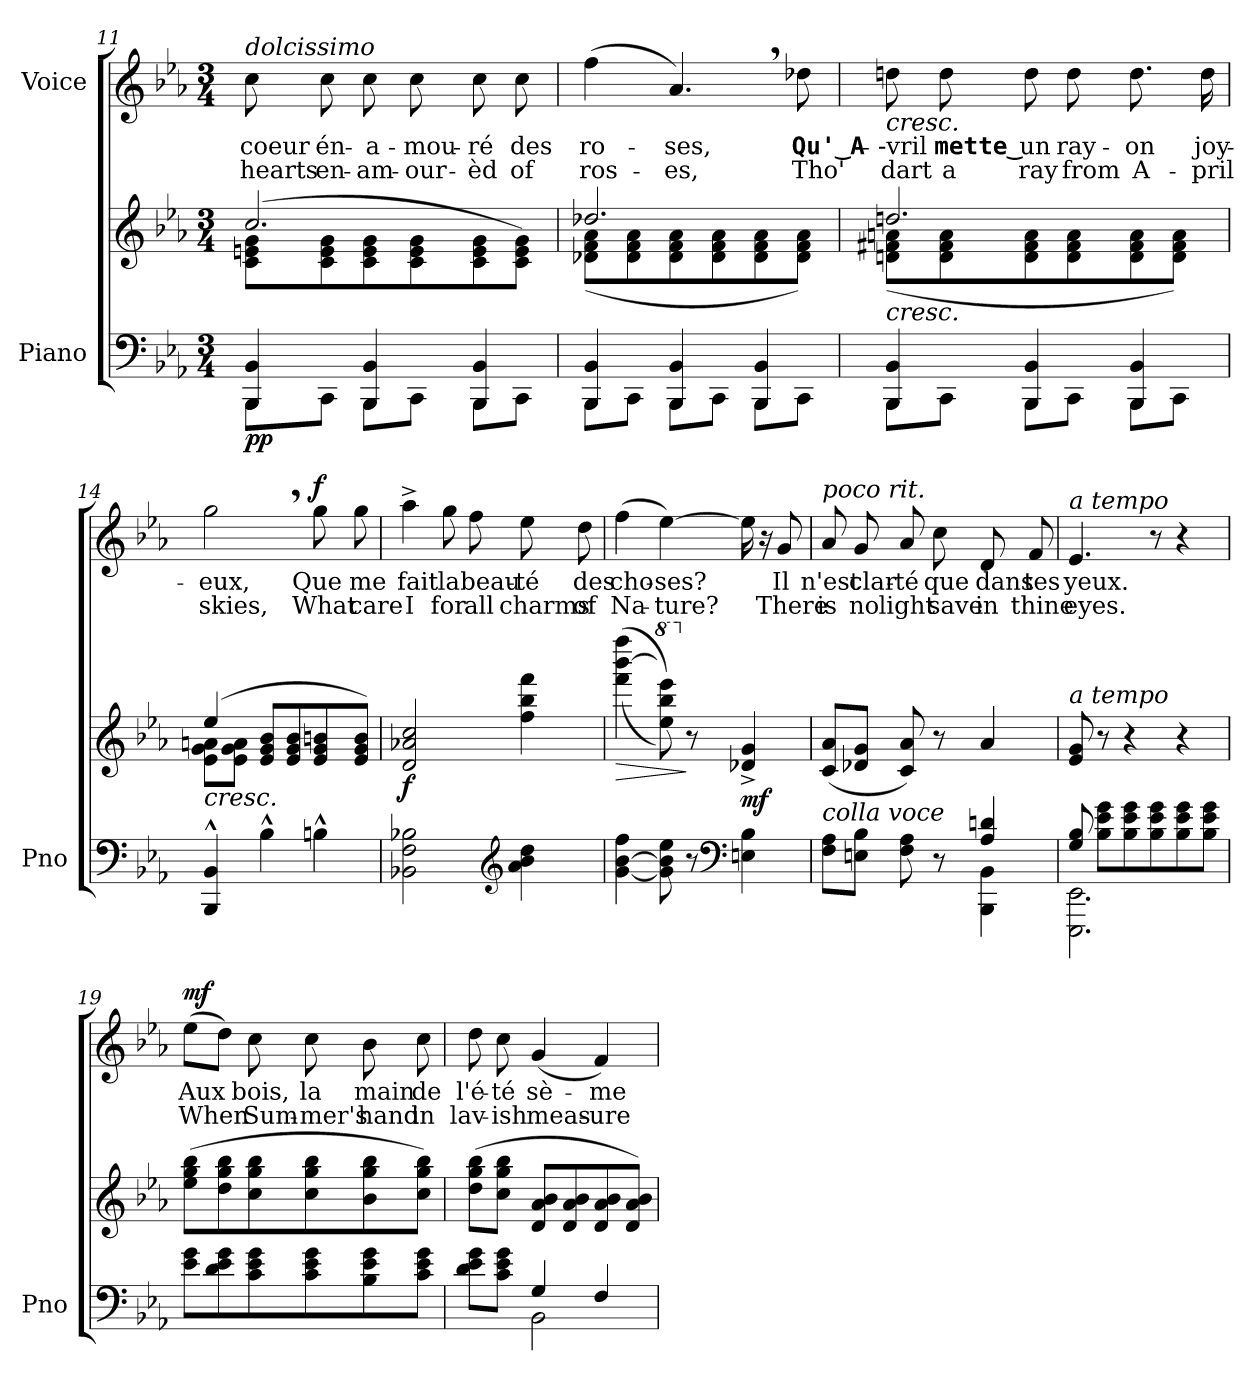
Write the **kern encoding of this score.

**kern	**kern	**dynam	**kern	**text	**text	**dynam
*part2	*part2	*part2	*part1	*part1	*part1	*part1
*staff3	*staff2	*staff2/3	*staff1	*staff1	*staff1	*staff1
*I"Piano	*	*	*I"Voice	*	*	*
*I'Pno	*	*	*	*	*	*
*clefF4	*clefG2	*	*clefG2	*	*	*
*k[b-e-a-]	*k[b-e-a-]	*	*k[b-e-a-]	*	*	*
*M3/4	*M3/4	*	*M3/4	*	*	*
=11	=11	=11	=11	=11	=11	=11
*^	*^	*	*	*	*	*
!	!	!	!	!	!LO:TX:i:t=dolcissimo	!	!	!
!	!	!	!	!LO:DY:b=2	!	!	!	!
4BBB-/ 4BB-/	8BBB-\L	(2.cc/	8c\ 8en\ 8g\L	pp	8cc\	coeur	hearts	.
.	8CC\J	.	8c\ 8e\ 8g\	.	8cc\	én-	en-	.
4BBB-/ 4BB-/	8BBB-\L	.	8c\ 8e\ 8g\	.	8cc\	-a-	-am-	.
.	8CC\J	.	8c\ 8e\ 8g\	.	8cc\	-mou-	-our-	.
4BBB-/ 4BB-/	8BBB-\L	.	8c\ 8e\ 8g\	.	8cc\	-ré	-èd	.
.	8CC\J	.	8c\ 8e\ 8g\J)	.	8cc\	des	of	.
=12	=12	=12	=12	=12	=12	=12	=12	=12
4BBB-/ 4BB-/	8BBB-\L	2.dd-X/	(8d-X\ 8f\ 8a-\L	.	(4ff\	ro-	ros-	.
.	8CC\J	.	8d-\ 8f\ 8a-\	.	.	.	.	.
4BBB-/ 4BB-/	8BBB-\L	.	8d-\ 8f\ 8a-\	.	4.a-,/)	-ses,	-es,	.
.	8CC\J	.	8d-\ 8f\ 8a-\	.	.	.	.	.
4BBB-/ 4BB-/	8BBB-\L	.	8d-\ 8f\ 8a-\	.	.	.	.	.
.	8CC\J	.	8d-\ 8f\ 8a-\J)	.	8dd-X\	Qu'‿A-	Tho'	.
=13	=13	=13	=13	=13	=13	=13	=13	=13
!	!	!	!	!	!LO:TX:b:i:t=cresc.	!	!	!
!	!	!LO:TX:b:i:t=cresc.	!	!	!	!	!	!
4BBB-/ 4BB-/	8BBB-\L	2.ddn/	(8dn\ 8f#X\ 8an\L	.	8ddn\	--vril	dart	.
.	8CC\J	.	8d\ 8f#\ 8a\	.	8dd\	mette‿	a	.
4BBB-/ 4BB-/	8BBB-\L	.	8d\ 8f#\ 8a\	.	8dd\	un	ray	.
.	8CC\J	.	8d\ 8f#\ 8a\	.	8dd\	ray-	from	.
4BBB-/ 4BB-/	8BBB-\L	.	8d\ 8f#\ 8a\	.	8.dd\	-on	A-	.
.	8CC\J	.	8d\ 8f#\ 8a\J)	.	.	.	.	.
.	.	.	.	.	16dd\	joy-	-pril	.
*v	*v	*	*	*	*	*	*	*
=14	=14	=14	=14	=14	=14	=14	=14
!	!LO:TX:b:i:t=cresc.	!	!	!	!	!	!
4BBB-/^^ 4BB-/^^	(4ee-/	8e-\ 8g\ 8an\L	.	2gg,\	-eux,	skies,	.
.	.	8e-\ 8g\ 8a\J	.	.	.	.	.
4B-^^\	8e-/ 8g/ 8b-/L	2ryy	.	.	.	.	.
.	8e-/ 8g/ 8b-/	.	.	.	.	.	.
!	!	!	!	!	!	!	!LO:DY:b
4Bn^^\	8e-/ 8g/ 8bn/	.	.	8gg\	Que	What	f
.	8e-/ 8g/ 8b/J)	.	.	8gg\	me	care	.
*	*v	*v	*	*	*	*	*
=15	=15	=15	=15	=15	=15	=15
!	!	!LO:DY:b	!	!	!	!
2BB-X\ 2F\ 2B-X\	2d/ 2a-X/ 2cc/	f	4aa-^\	fait	I	.
.	.	.	8gg\	la	for	.
.	.	.	8ff\	beau-	all	.
*clefG2	*	*	*	*	*	*
4a-\ 4b-\ 4dd\	4ff\ 4bb-\ 4fff\	.	8ee-\	-té	charms	.
.	.	.	8dd\	des	of	.
=16	=16	=16	=16	=16	=16	=16
!	!	!LO:HP:b	!	!	!	!
[4g\ [4b-\ 4ff\	((4fff\ [4bbb-\ 4ffff\	>	(4ff\	cho-	Na-	.
*	*8va	*	*	*	*	*
8g\] 8b-\] 8ee-\	8eee-\ 8bbb-\] 8eeee-\))	.	[4ee-\)	-ses?	-ture?	.
*	*X8va	*	*	*	*	*
8r	8r	]	.	.	.	.
*clefF4	*	*	*	*	*	*
!	!	!LO:DY:b	!	!	!	!
4En\ 4B-\	4d-X/^> 4g/^>	mf	16ee-\]	.	.	.
.	.	.	16r	.	.	.
.	.	.	8g/	Il	There	.
=17	=17	=17	=17	=17	=17	=17
*^	*	*	*	*	*	*
!	!	!	!	!LO:TX:a:i:t=poco rit.	!	!	!
!LO:TX:i:t=colla voce	!	!	!	!	!	!	!
2ryy	8F\ 8A-\L	(8c/ 8a-/L	.	8a-/	n'est	is	.
.	8En\ 8B-\J	8d-X/ 8g/J	.	8g/	clar-	no	.
.	8F\ 8A-\	8c/ 8a-/)	.	8a-/	-té	light	.
.	8r	8r	.	8cc\	que	save	.
4A-/ 4dn/	4BBB-\ 4BB-\	4a-/	.	8d/	dans	in	.
.	.	.	.	8f/	tes	thine	.
=18	=18	=18	=18	=18	=18	=18	=18
!	!	!	!	!LO:TX:a:i:t=a tempo	!	!	!
!	!	!LO:TX:i:t=a tempo	!	!	!	!	!
8G/ 8B-/	2.EEE-\ 2.EE-\	8e-/ 8g/	.	4.e-/	yeux.	eyes.	.
8B-\ 8e-\ 8g\L	.	8r	.	.	.	.	.
8B-\ 8e-\ 8g\	.	4r	.	.	.	.	.
8B-\ 8e-\ 8g\	.	.	.	8r	.	.	.
8B-\ 8e-\ 8g\	.	4r	.	4r	.	.	.
8B-\ 8e-\ 8g\J	.	.	.	.	.	.	.
*v	*v	*	*	*	*	*	*
=19	=19	=19	=19	=19	=19	=19
!	!	!	!	!	!	!LO:DY:b
8e-\ 8g\L	(8ee-\ 8gg\ 8bb-\L	.	(8ee-\L	Aux	When	mf
8d\ 8e-\ 8g\	8dd\ 8gg\ 8bb-\	.	8dd\J)	.	.	.
8c\ 8e-\ 8g\	8cc\ 8gg\ 8bb-\	.	8cc\	bois,	Sum-	.
8c\ 8e-\ 8g\	8cc\ 8gg\ 8bb-\	.	8cc\	la	-mer's	.
8B-\ 8e-\ 8g\	8b-\ 8gg\ 8bb-\	.	8b-\	main	hand	.
8c\ 8e-\ 8g\J	8cc\ 8gg\ 8bb-\J)	.	8cc\	de	in	.
=20	=20	=20	=20	=20	=20	=20
*^	*	*	*	*	*	*
8d\ 8e-\ 8g\L	4ryy	(8dd\ 8gg\ 8bb-\L	.	8dd\	l'é-	lav-	.
8c\ 8e-\ 8g\J	.	8cc\ 8gg\ 8bb-\J	.	8cc\	-té	-ish	.
2BB-\	4G/	8d/ 8a-/ 8b-/L	.	(4g/	sè-	meas-	.
.	.	8d/ 8a-/ 8b-/	.	.	.	.	.
.	4F/	8d/ 8a-/ 8b-/	.	4f/)	-me	-ure	.
.	.	8d/ 8a-/ 8b-/J)	.	.	.	.	.
*v	*v	*	*	*	*	*	*
=	=	=	=	=	=	=
*-	*-	*-	*-	*-	*-	*-
